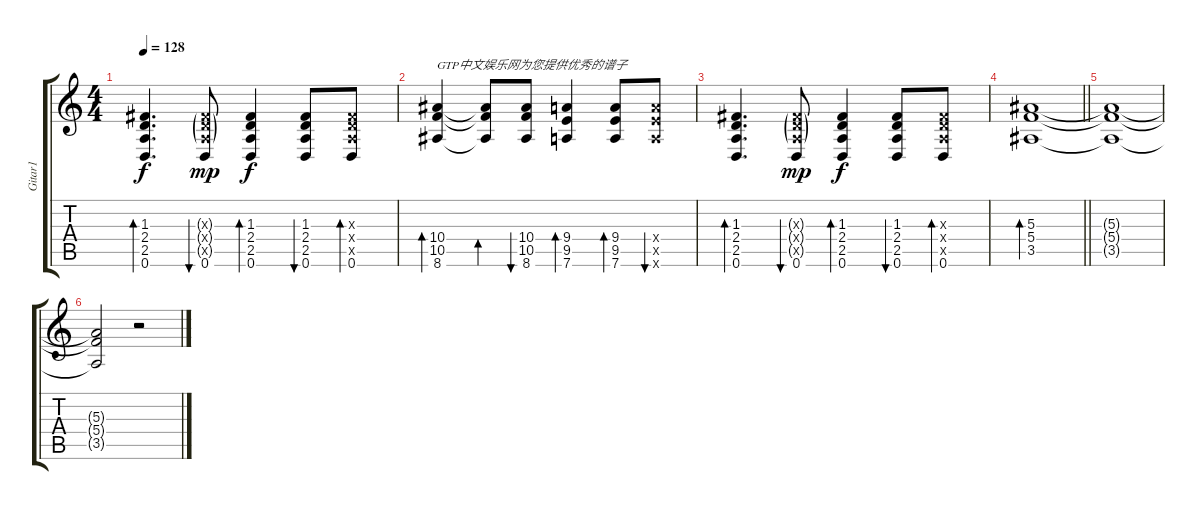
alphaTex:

\track ("Gitar1" "Gitar1") {instrument acousticguitarsteel}
\staff {score tabs}
\tuning (D4 A3 F3 C3 G2 D2) {hide}
\ts (4 4)
\tempo 128
\clef g2
\ks c
(1.3 2.4 2.5 0.6).4{d bd 60 dy f} (1.3{g x} 2.4{g x} 2.5{g x} 0.6).8{bu 60 dy mp} (1.3 2.4 2.5 0.6).4{bd 60 dy f} (1.3 2.4 2.5 0.6).8{bu 60} (1.3{x} 2.4{x} 2.5{x} 0.6).8{bd 60} |
(10.4 10.5 8.6).4{bd 60 txt "GTP中文娱乐网为您提供优秀的谱子"} (10.4{t} 10.5{t} 8.6{t}).8{bd 60} (10.4 10.5 8.6).8{bu 60} (9.4 9.5 7.6).4{bd 60} (9.4 9.5 7.6).8{bd 60} (9.4{x} 9.5{x} 7.6{x}).8{bu 60} |
(1.3 2.4 2.5 0.6).4{d bd 60} (1.3{g x} 2.4{g x} 2.5{g x} 0.6).8{bu 60 dy mp} (1.3 2.4 2.5 0.6).4{bd 60 dy f} (1.3 2.4 2.5 0.6).8{bu 60} (1.3{x} 2.4{x} 2.5{x} 0.6).8{bd 60} |
\barLineRight lightlight
(5.3 5.4 3.5).1{bd 120} |
(5.3{t} 5.4{t} 3.5{t}).1 |
(5.3{t} 5.4{t} 3.5{t}).2 r.2
